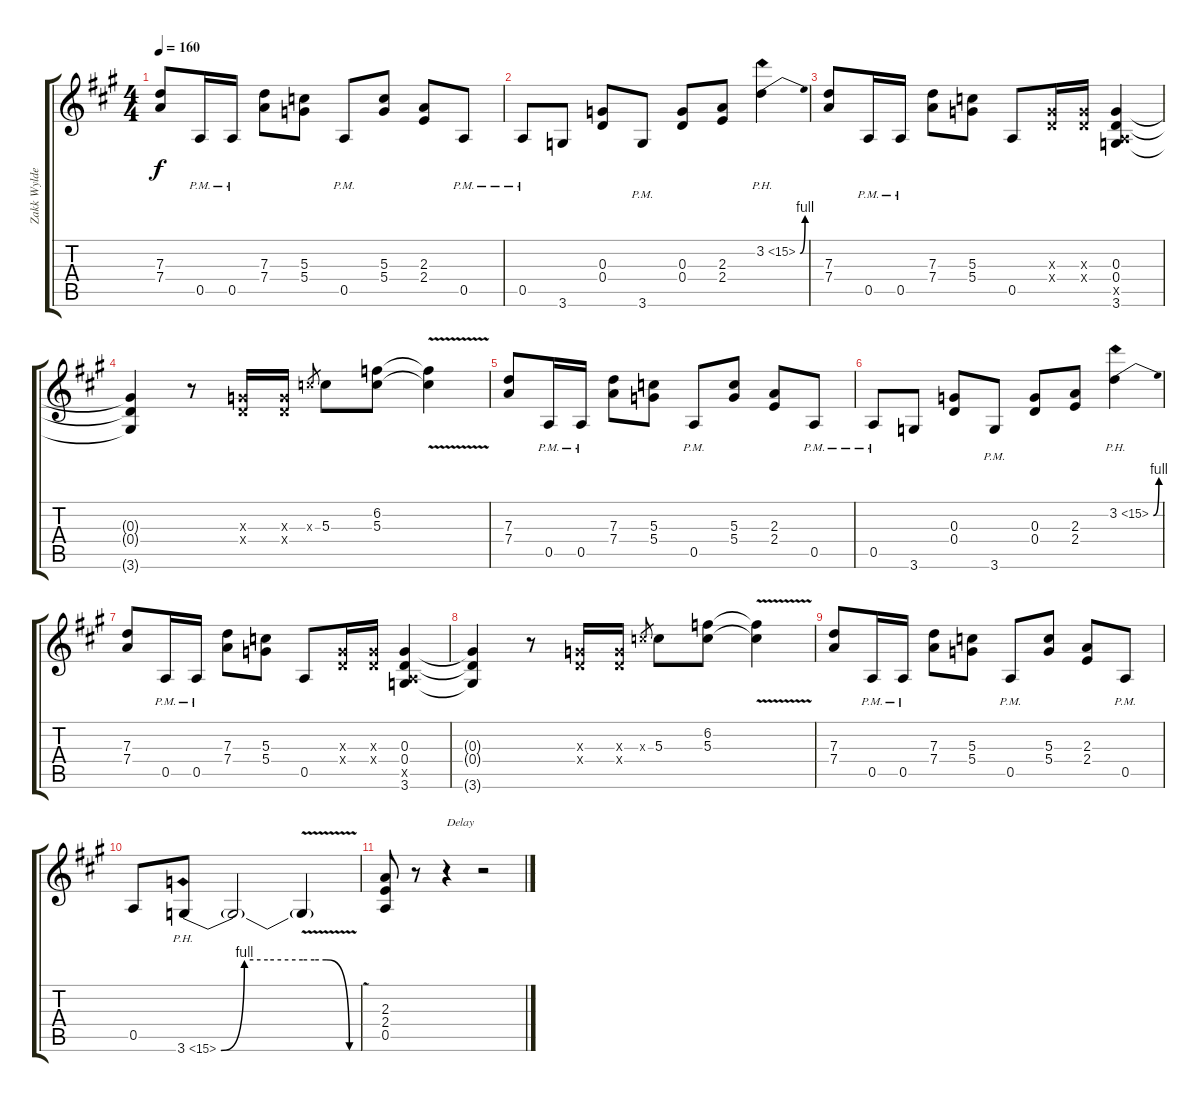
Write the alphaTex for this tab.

\track ("Zakk Wylde" "Zakk Wylde") {instrument overdrivenguitar}
\staff {score tabs}
\tuning (E4 B3 G3 D3 A2 E2) {hide}
\ts (4 4)
\tempo 160
\clef g2
\ks a
(7.3 7.4).8{dy f} 0.5{pm}.16 0.5{pm}.16 (7.3 7.4).8 (5.3 5.4).8 0.5{pm}.8 (5.3 5.4).8 (2.3 2.4).8 0.5{pm}.8 |
0.5{pm}.8 3.6.8 (0.3 0.4).8 3.6{pm}.8 (0.3 0.4).8 (2.3 2.4).8 3.2{be (bend 0 0 60 4) ph 12}.4 |
(7.3 7.4).8 0.5{pm}.16 0.5{pm}.16 (7.3 7.4).8 (5.3 5.4).8 0.5.8 (0.3{x} 0.4{x}).16 (0.3{x} 0.4{x}).16 (0.3 0.4 0.5{x} 3.6).4 |
(0.3{t} 0.4{t} 3.6{t}).4 r.8 (0.3{x} 0.4{x}).16 (0.3{x} 0.4{x}).16 5.3{x}.8{gr} 5.3.8 (6.2 5.3).8 (6.2{v t} 5.3{v t}).4 |
(7.3 7.4).8 0.5{pm}.16 0.5{pm}.16 (7.3 7.4).8 (5.3 5.4).8 0.5{pm}.8 (5.3 5.4).8 (2.3 2.4).8 0.5{pm}.8 |
0.5{pm}.8 3.6.8 (0.3 0.4).8 3.6{pm}.8 (0.3 0.4).8 (2.3 2.4).8 3.2{be (bend 0 0 60 4) ph 12}.4 |
(7.3 7.4).8 0.5{pm}.16 0.5{pm}.16 (7.3 7.4).8 (5.3 5.4).8 0.5.8 (0.3{x} 0.4{x}).16 (0.3{x} 0.4{x}).16 (0.3 0.4 0.5{x} 3.6).4 |
(0.3{t} 0.4{t} 3.6{t}).4 r.8 (0.3{x} 0.4{x}).16 (0.3{x} 0.4{x}).16 5.3{x}.8{gr} 5.3.8 (6.2 5.3).8 (6.2{v t} 5.3{v t}).4 |
(7.3 7.4).8 0.5{pm}.16 0.5{pm}.16 (7.3 7.4).8 (5.3 5.4).8 0.5{pm}.8 (5.3 5.4).8 (2.3 2.4).8 0.5{pm}.8 |
0.5.8 3.6{be (custom 0 0 10 4 20 4 35 4 40 4 45 4 55 0 60 0) ph 12}.8 3.6{t}.2 3.6{v t}.4 |
(2.3 2.4 0.5).8 r.8 r.4{txt "Delay"} r.2
